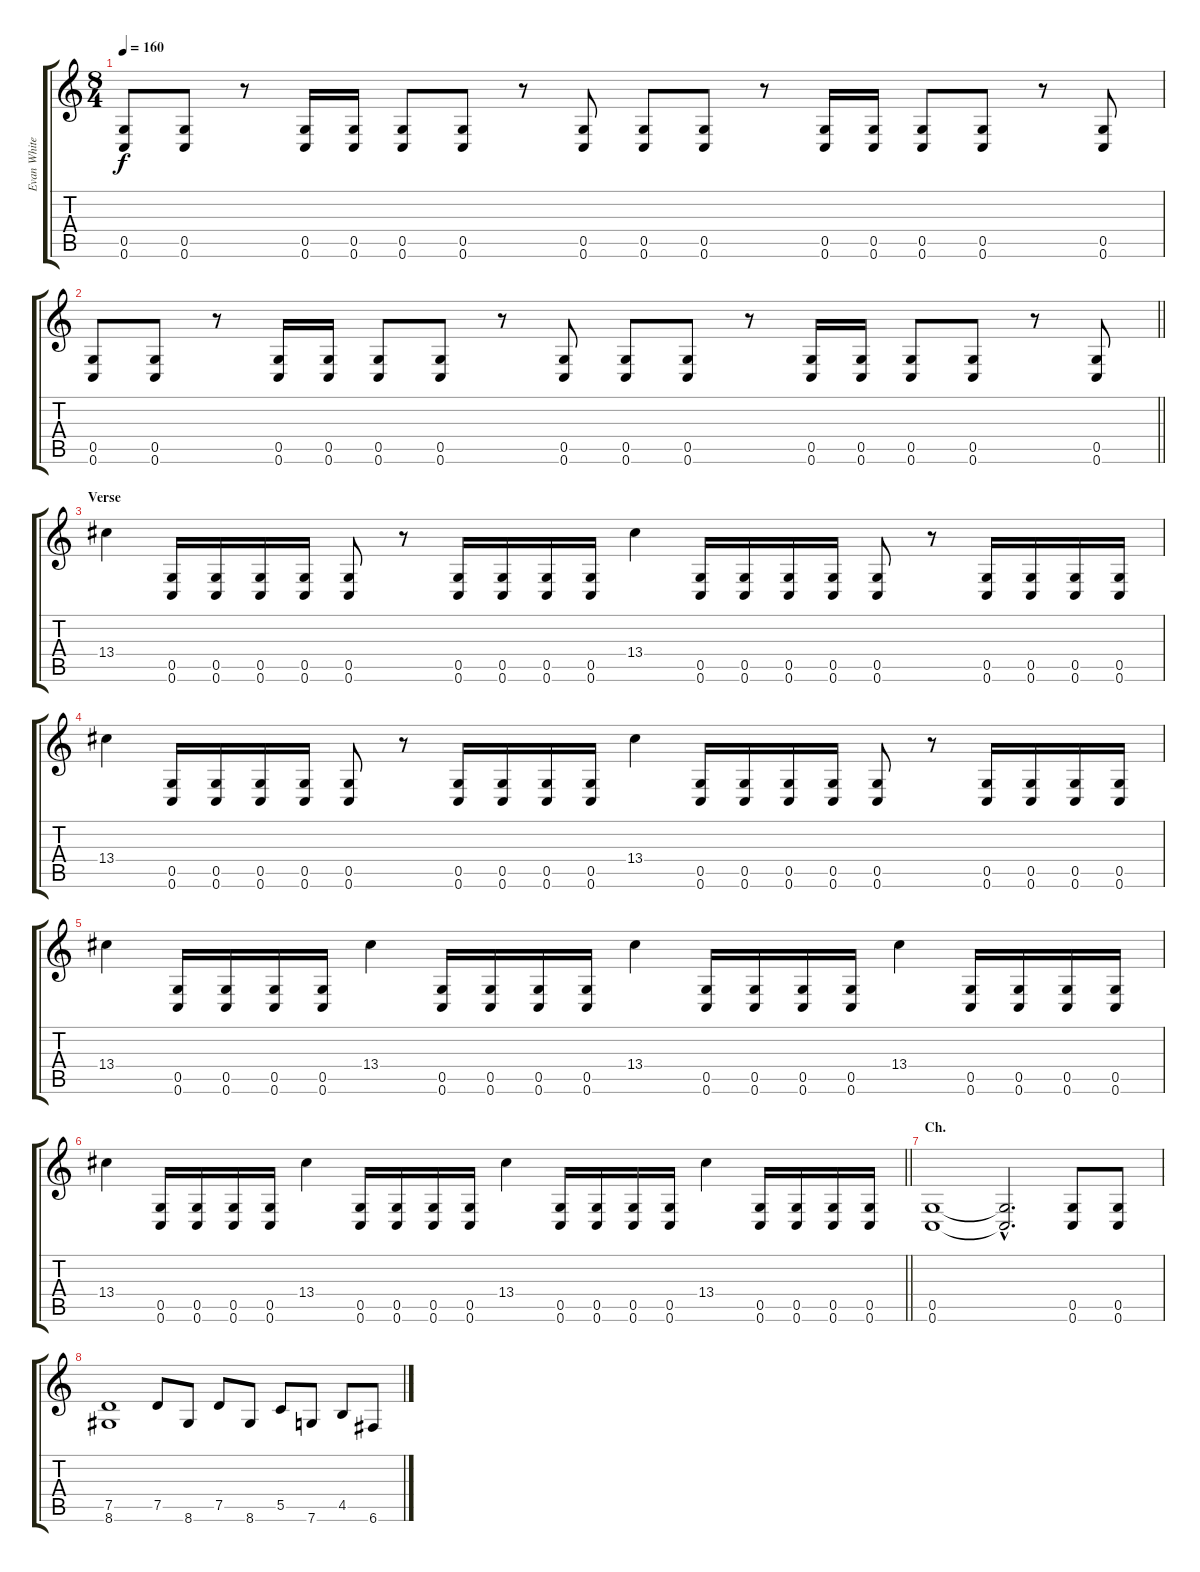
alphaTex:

\track ("Evan White Gtr.2" "Evan White") {instrument distortionguitar}
\staff {score tabs}
\tuning (D4 A3 F3 C3 G2 C2) {hide}
\ts (8 4)
\tempo 160
\clef g2
\ks c
(0.5 0.6).8{dy f} (0.5 0.6).8 r.8 (0.5 0.6).16 (0.5 0.6).16 (0.5 0.6).8 (0.5 0.6).8 r.8 (0.5 0.6).8 (0.5 0.6).8 (0.5 0.6).8 r.8 (0.5 0.6).16 (0.5 0.6).16 (0.5 0.6).8 (0.5 0.6).8 r.8 (0.5 0.6).8 |
\barLineRight lightlight
(0.5 0.6).8 (0.5 0.6).8 r.8 (0.5 0.6).16 (0.5 0.6).16 (0.5 0.6).8 (0.5 0.6).8 r.8 (0.5 0.6).8 (0.5 0.6).8 (0.5 0.6).8 r.8 (0.5 0.6).16 (0.5 0.6).16 (0.5 0.6).8 (0.5 0.6).8 r.8 (0.5 0.6).8 |
\section ("" "Verse")
13.4.4 (0.5 0.6).16 (0.5 0.6).16 (0.5 0.6).16 (0.5 0.6).16 (0.5 0.6).8 r.8 (0.5 0.6).16 (0.5 0.6).16 (0.5 0.6).16 (0.5 0.6).16 13.4.4 (0.5 0.6).16 (0.5 0.6).16 (0.5 0.6).16 (0.5 0.6).16 (0.5 0.6).8 r.8 (0.5 0.6).16 (0.5 0.6).16 (0.5 0.6).16 (0.5 0.6).16 |
13.4.4 (0.5 0.6).16 (0.5 0.6).16 (0.5 0.6).16 (0.5 0.6).16 (0.5 0.6).8 r.8 (0.5 0.6).16 (0.5 0.6).16 (0.5 0.6).16 (0.5 0.6).16 13.4.4 (0.5 0.6).16 (0.5 0.6).16 (0.5 0.6).16 (0.5 0.6).16 (0.5 0.6).8 r.8 (0.5 0.6).16 (0.5 0.6).16 (0.5 0.6).16 (0.5 0.6).16 |
13.4.4 (0.5 0.6).16 (0.5 0.6).16 (0.5 0.6).16 (0.5 0.6).16 13.4.4 (0.5 0.6).16 (0.5 0.6).16 (0.5 0.6).16 (0.5 0.6).16 13.4.4 (0.5 0.6).16 (0.5 0.6).16 (0.5 0.6).16 (0.5 0.6).16 13.4.4 (0.5 0.6).16 (0.5 0.6).16 (0.5 0.6).16 (0.5 0.6).16 |
\barLineRight lightlight
13.4.4 (0.5 0.6).16 (0.5 0.6).16 (0.5 0.6).16 (0.5 0.6).16 13.4.4 (0.5 0.6).16 (0.5 0.6).16 (0.5 0.6).16 (0.5 0.6).16 13.4.4 (0.5 0.6).16 (0.5 0.6).16 (0.5 0.6).16 (0.5 0.6).16 13.4.4 (0.5 0.6).16 (0.5 0.6).16 (0.5 0.6).16 (0.5 0.6).16 |
\section ("" "Ch.")
(0.5 0.6).1 (0.5{hac t} 0.6{hac t}).2{d} (0.5 0.6).8 (0.5 0.6).8 |
(7.5 8.6).1 7.5.8 8.6.8 7.5.8 8.6.8 5.5.8 7.6.8 4.5.8 6.6.8
